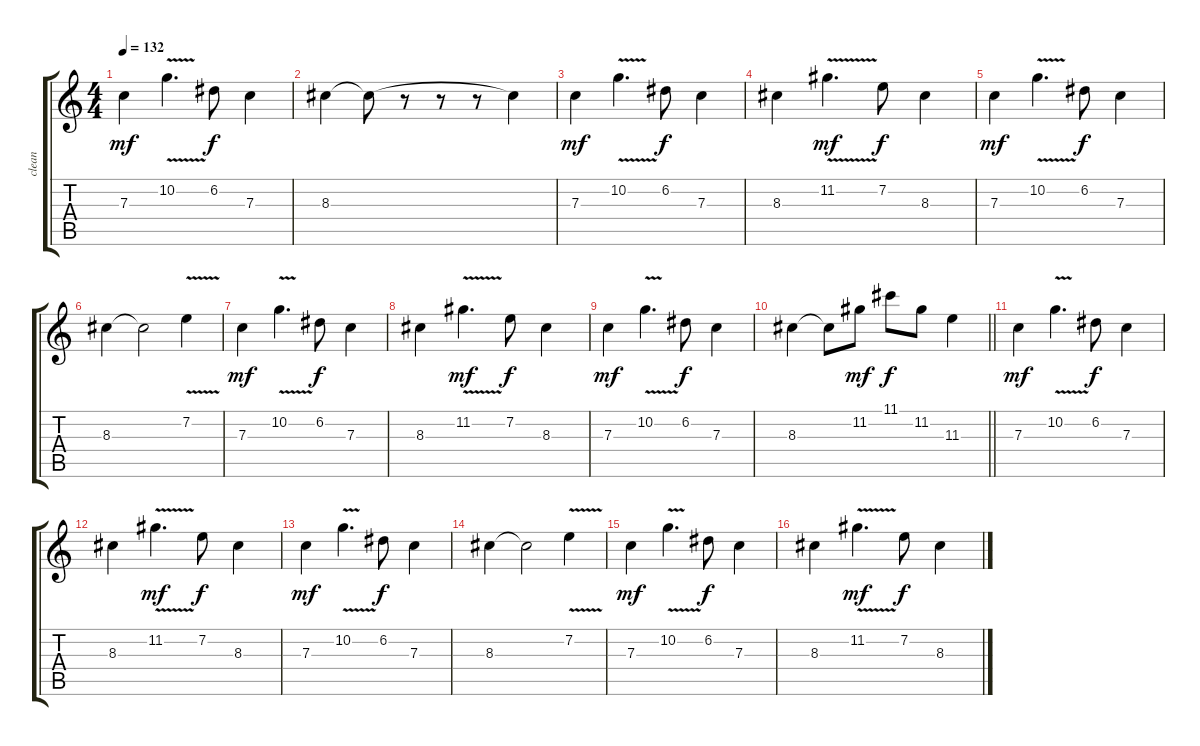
\track ("clean" "clean") {instrument electricguitarjazz}
\staff {score tabs}
\tuning (D4 A3 F3 C3 G2 C2) {hide}
\ts (4 4)
\tempo 132
\clef g2
\ks c
7.3.4{dy mf} 10.2{v}.4{d} 6.2.8{dy f} 7.3.4 |
8.3.4 8.3{t}.8 r.8 r.8 r.8 8.3{t}.4 |
7.3.4{dy mf} 10.2{v}.4{d} 6.2.8{dy f} 7.3.4 |
8.3.4 11.2{v}.4{d dy mf} 7.2.8{dy f} 8.3.4 |
7.3.4{dy mf} 10.2{v}.4{d} 6.2.8{dy f} 7.3.4 |
8.3.4 8.3{t}.2 7.2{v}.4 |
7.3.4{dy mf} 10.2{v}.4{d} 6.2.8{dy f} 7.3.4 |
8.3.4 11.2{v}.4{d dy mf} 7.2.8{dy f} 8.3.4 |
7.3.4{dy mf} 10.2{v}.4{d} 6.2.8{dy f} 7.3.4 |
\barLineRight lightlight
8.3.4 8.3{t}.8 11.2.8{dy mf} 11.1.8{dy f} 11.2.8 11.3.4 |
7.3.4{dy mf} 10.2{v}.4{d} 6.2.8{dy f} 7.3.4 |
8.3.4 11.2{v}.4{d dy mf} 7.2.8{dy f} 8.3.4 |
7.3.4{dy mf} 10.2{v}.4{d} 6.2.8{dy f} 7.3.4 |
8.3.4 8.3{t}.2 7.2{v}.4 |
7.3.4{dy mf} 10.2{v}.4{d} 6.2.8{dy f} 7.3.4 |
8.3.4 11.2{v}.4{d dy mf} 7.2.8{dy f} 8.3.4
